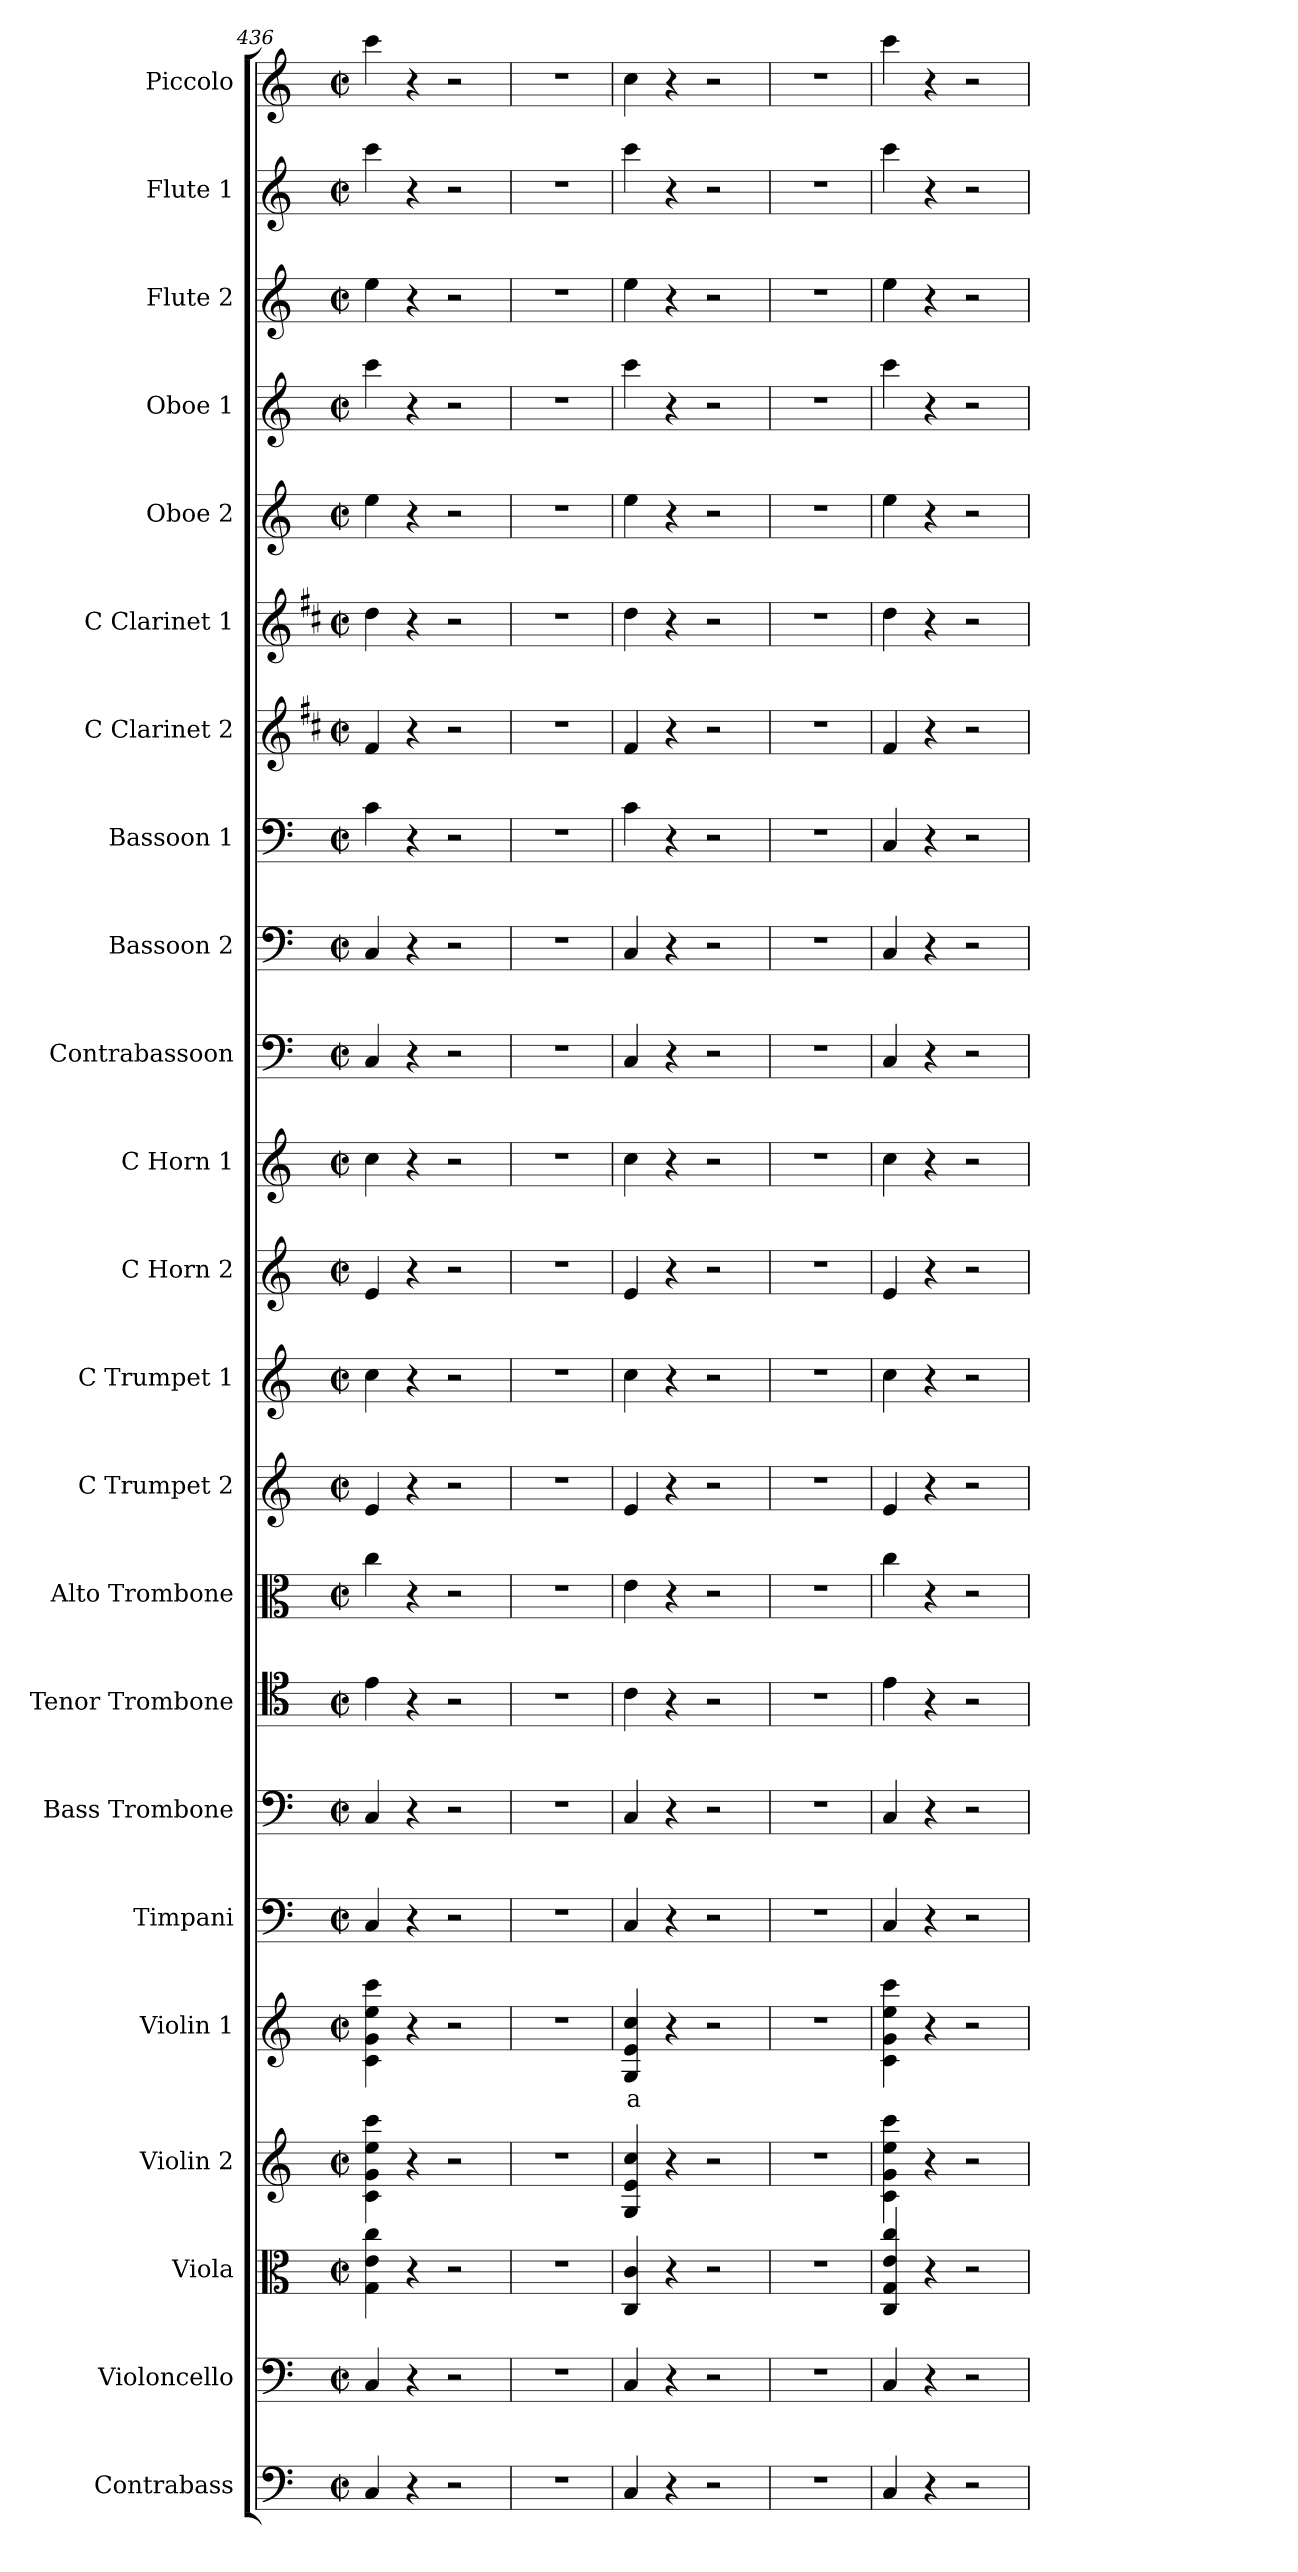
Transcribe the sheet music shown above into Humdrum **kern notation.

**kern	**kern	**kern	**kern	**kern	**text	**kern	**kern	**kern	**kern	**kern	**kern	**kern	**kern	**kern	**kern	**kern	**kern	**kern	**kern	**kern	**kern	**kern	**kern
*part23	*part22	*part21	*part20	*part19	*part19	*part18	*part17	*part16	*part15	*part14	*part13	*part12	*part11	*part10	*part9	*part8	*part7	*part6	*part5	*part4	*part3	*part2	*part1
*staff23	*staff22	*staff21	*staff20	*staff19	*staff19	*staff18	*staff17	*staff16	*staff15	*staff14	*staff13	*staff12	*staff11	*staff10	*staff9	*staff8	*staff7	*staff6	*staff5	*staff4	*staff3	*staff2	*staff1
*I"Contrabass	*I"Violoncello	*I"Viola	*I"Violin 2	*I"Violin 1	*	*I"Timpani	*I"Bass Trombone	*I"Tenor Trombone	*I"Alto Trombone	*I"C Trumpet 2	*I"C Trumpet 1	*I"C Horn 2	*I"C Horn 1	*I"Contrabassoon	*I"Bassoon 2	*I"Bassoon 1	*I"C Clarinet 2	*I"C Clarinet 1	*I"Oboe 2	*I"Oboe 1	*I"Flute 2	*I"Flute 1	*I"Piccolo
*I'Cb	*I'Vc	*I'Vla	*I'Vln 2	*I'Vln 1	*	*I'Timp	*I'B. Tbn.	*I'T. Tbn.	*I'A. Tbn.	*I'Tpt 2	*I'Tpt 1	*I'Hn 2	*I'Hn 1	*I'Cbsn	*I'Bsn 2	*I'Bsn 1	*I'Cl 2	*I'Cl 1	*I'Ob 2	*I'Ob 1	*I'Fl 2	*I'Fl 1	*I'Picc.
*clefF4	*clefF4	*clefC3	*clefG2	*clefG2	*	*clefF4	*clefF4	*clefC4	*clefC3	*clefG2	*clefG2	*clefG2	*clefG2	*clefF4	*clefF4	*clefF4	*clefG2	*clefG2	*clefG2	*clefG2	*clefG2	*clefG2	*clefG2
*ITrd7c12	*	*	*	*	*	*	*	*	*	*	*	*ITrd7c12	*ITrd7c12	*ITrd7c12	*	*	*ITrd1c2	*ITrd1c2	*	*	*	*	*ITrd-7c-12
*k[]	*k[]	*k[]	*k[]	*k[]	*	*k[]	*k[]	*k[]	*k[]	*k[]	*k[]	*k[]	*k[]	*k[]	*k[]	*k[]	*k[]	*k[]	*k[]	*k[]	*k[]	*k[]	*k[]
*M2/2	*M2/2	*M2/2	*M2/2	*M2/2	*	*M2/2	*M2/2	*M2/2	*M2/2	*M2/2	*M2/2	*M2/2	*M2/2	*M2/2	*M2/2	*M2/2	*M2/2	*M2/2	*M2/2	*M2/2	*M2/2	*M2/2	*M2/2
*met(c|)	*met(c|)	*met(c|)	*met(c|)	*met(c|)	*	*met(c|)	*met(c|)	*met(c|)	*met(c|)	*met(c|)	*met(c|)	*met(c|)	*met(c|)	*met(c|)	*met(c|)	*met(c|)	*met(c|)	*met(c|)	*met(c|)	*met(c|)	*met(c|)	*met(c|)	*met(c|)
=436	=436	=436	=436	=436	=436	=436	=436	=436	=436	=436	=436	=436	=436	=436	=436	=436	=436	=436	=436	=436	=436	=436	=436
4CC/	4C/	4G\ 4e\ 4cc\	4c\ 4g\ 4ee\ 4ccc\	4c\ 4g\ 4ee\ 4ccc\	.	4C/	4C/	4e\	4cc\	4e/	4cc\	4E/	4c\	4CC/	4C/	4c\	4e/	4cc\	4ee\	4ccc\	4ee\	4ccc\	4cccc\
4r	4r	4r	4r	4r	.	4r	4r	4r	4r	4r	4r	4r	4r	4r	4r	4r	4r	4r	4r	4r	4r	4r	4r
2r	2r	2r	2r	2r	.	2r	2r	2r	2r	2r	2r	2r	2r	2r	2r	2r	2r	2r	2r	2r	2r	2r	2r
=437	=437	=437	=437	=437	=437	=437	=437	=437	=437	=437	=437	=437	=437	=437	=437	=437	=437	=437	=437	=437	=437	=437	=437
1r	1r	1r	1r	1r	.	1r	1r	1r	1r	1r	1r	1r	1r	1r	1r	1r	1r	1r	1r	1r	1r	1r	1r
=438	=438	=438	=438	=438	=438	=438	=438	=438	=438	=438	=438	=438	=438	=438	=438	=438	=438	=438	=438	=438	=438	=438	=438
!	!	!	!	!	!LO:LY:color=#FF0000	!	!	!	!	!	!	!	!	!	!	!	!	!	!	!	!	!	!
4CC/	4C/	4C/ 4c/	4G/ 4e/ 4cc/	4G/ 4e/ 4cc/	a	4C/	4C/	4c\	4e\	4e/	4cc\	4E/	4c\	4CC/	4C/	4c\	4e/	4cc\	4ee\	4ccc\	4ee\	4ccc\	4ccc\
4r	4r	4r	4r	4r	.	4r	4r	4r	4r	4r	4r	4r	4r	4r	4r	4r	4r	4r	4r	4r	4r	4r	4r
2r	2r	2r	2r	2r	.	2r	2r	2r	2r	2r	2r	2r	2r	2r	2r	2r	2r	2r	2r	2r	2r	2r	2r
=439	=439	=439	=439	=439	=439	=439	=439	=439	=439	=439	=439	=439	=439	=439	=439	=439	=439	=439	=439	=439	=439	=439	=439
1r	1r	1r	1r	1r	.	1r	1r	1r	1r	1r	1r	1r	1r	1r	1r	1r	1r	1r	1r	1r	1r	1r	1r
=440	=440	=440	=440	=440	=440	=440	=440	=440	=440	=440	=440	=440	=440	=440	=440	=440	=440	=440	=440	=440	=440	=440	=440
4CC/	4C/	4C/ 4G/ 4e/ 4cc/	4c\ 4g\ 4ee\ 4ccc\	4c\ 4g\ 4ee\ 4ccc\	.	4C/	4C/	4e\	4cc\	4e/	4cc\	4E/	4c\	4CC/	4C/	4C/	4e/	4cc\	4ee\	4ccc\	4ee\	4ccc\	4cccc\
4r	4r	4r	4r	4r	.	4r	4r	4r	4r	4r	4r	4r	4r	4r	4r	4r	4r	4r	4r	4r	4r	4r	4r
2r	2r	2r	2r	2r	.	2r	2r	2r	2r	2r	2r	2r	2r	2r	2r	2r	2r	2r	2r	2r	2r	2r	2r
=	=	=	=	=	=	=	=	=	=	=	=	=	=	=	=	=	=	=	=	=	=	=	=
*-	*-	*-	*-	*-	*-	*-	*-	*-	*-	*-	*-	*-	*-	*-	*-	*-	*-	*-	*-	*-	*-	*-	*-
